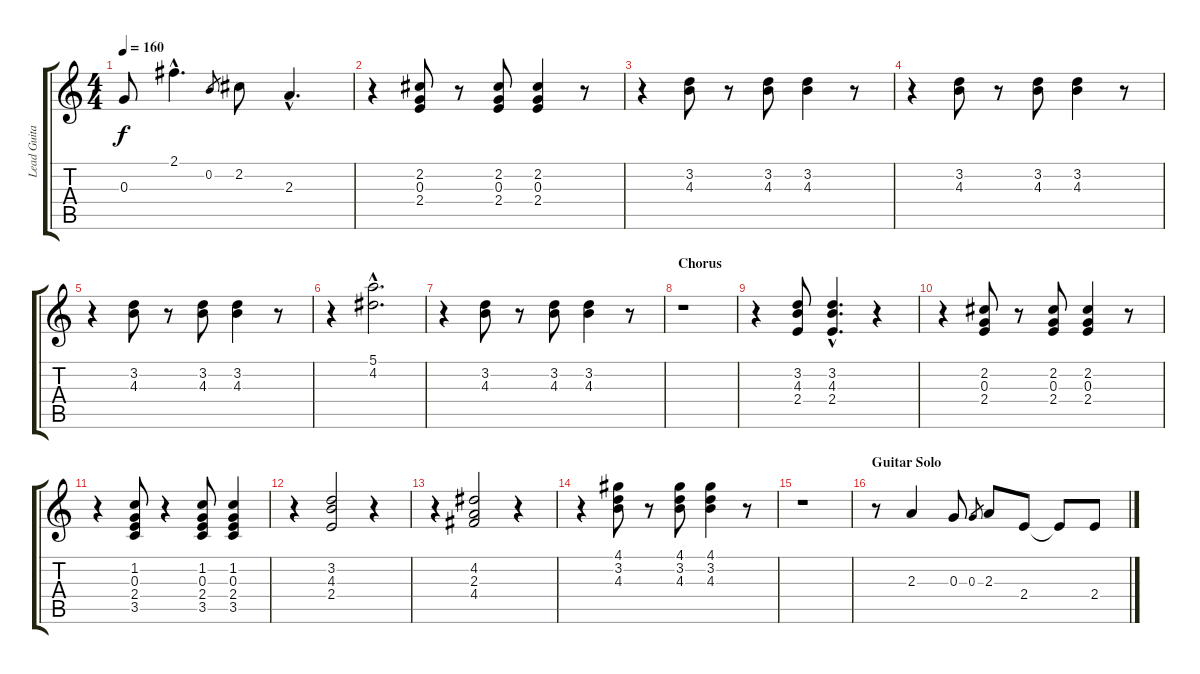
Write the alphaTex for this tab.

\track ("Lead Guitar" "Lead Guita") {instrument electricguitarclean}
\staff {score tabs}
\tuning (E4 B3 G3 D3 A2 E2) {hide}
\ts (4 4)
\tempo 160
\clef g2
\ks c
0.3.8{dy f} 2.1{hac}.4{d} 0.2.8{gr} 2.2.8 2.3{hac}.4{d} |
r.4 (2.2 0.3 2.4).8 r.8 (2.2 0.3 2.4).8 (2.2 0.3 2.4).4 r.8 |
r.4 (3.2 4.3).8 r.8 (3.2 4.3).8 (3.2 4.3).4 r.8 |
r.4 (3.2 4.3).8 r.8 (3.2 4.3).8 (3.2 4.3).4 r.8 |
r.4 (3.2 4.3).8 r.8 (3.2 4.3).8 (3.2 4.3).4 r.8 |
r.4 (5.1{hac} 4.2{hac}).2{d} |
r.4 (3.2 4.3).8 r.8 (3.2 4.3).8 (3.2 4.3).4 r.8 |
\section ("" "Chorus")
r.1 |
r.4 (3.2 4.3 2.4).8 (3.2{hac} 4.3{hac} 2.4{hac}).4{d} r.4 |
r.4 (2.2 0.3 2.4).8 r.8 (2.2 0.3 2.4).8 (2.2 0.3 2.4).4 r.8 |
r.4 (1.2 0.3 2.4 3.5).8 r.4 (1.2 0.3 2.4 3.5).8 (1.2 0.3 2.4 3.5).4 |
r.4 (3.2 4.3 2.4).2 r.4 |
r.4 (4.2 2.3 4.4).2 r.4 |
r.4 (4.1 3.2 4.3).8 r.8 (4.1 3.2 4.3).8 (4.1 3.2 4.3).4 r.8 |
r.1 |
\section ("" "Guitar Solo")
r.8{volume 16} 2.3.4 0.3.8 0.3.8{gr} 2.3.8 2.4.8 2.4{t}.8 2.4.8
